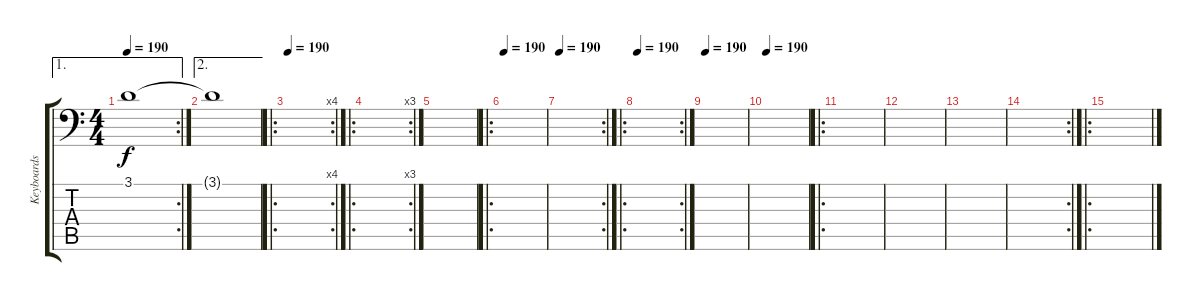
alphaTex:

\track ("Keyboards" "Keyboards") {instrument synthstrings2}
\staff {score tabs}
\tuning (B3 Gb3 D3 A2 E2 A1) {hide}
\ae 1
\rc 2
\ts (4 4)
\tempo 190
\clef f4
\ks c
3.1{t}.1{dy f} |
\ae 2
3.1{t}.1 |
\ro
\rc 4
\tempo 190
|
\ro
\rc 3
|
|
\ro
\tempo 190
|
\rc 2
\tempo 190
|
\ro
\rc 2
\tempo 190
|
\tempo 190
|
\tempo 190
|
\ro
|
|
|
\rc 2
|
\ro
